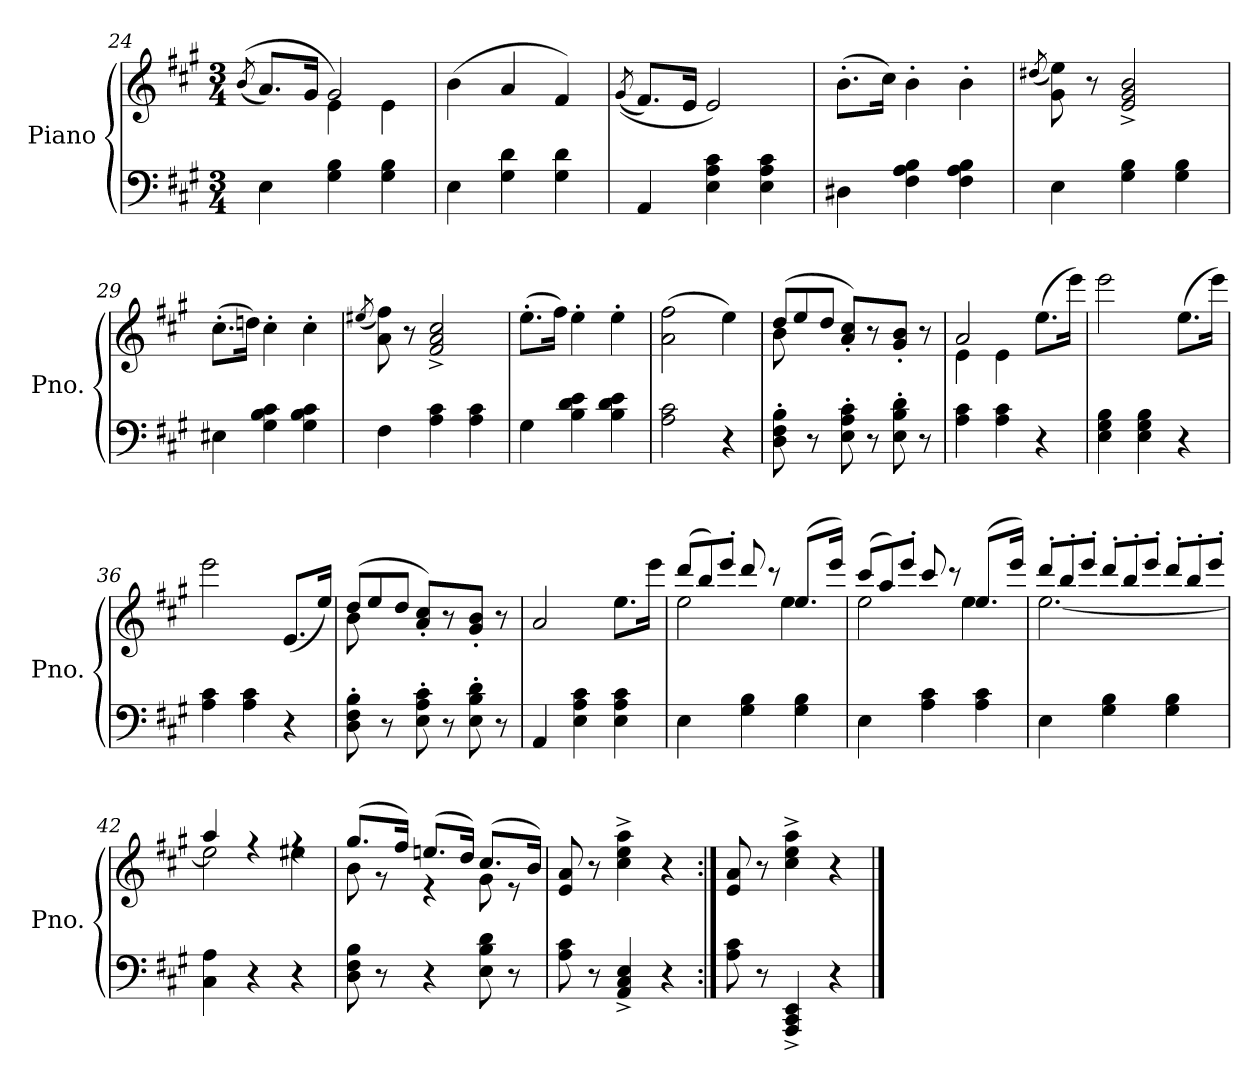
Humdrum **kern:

**kern	**kern
*part1	*part1
*staff2	*staff1
*I"Piano	*
*I'Pno.	*
*clefF4	*clefG2
*k[f#c#g#]	*k[f#c#g#]
*M3/4	*M3/4
=24	=24
.	((>8qb/
*	*^
4E\	8.a/L)	4ryy
.	16g#/Jk	.
4G#\ 4B\	2g#/)	4e\
4G#\ 4B\	.	4e\
*	*v	*v
=25	=25
4E\	(4b\
4G#\ 4d\	4a/
4G#\ 4d\	4f#/)
=26	=26
.	((8qg#/
4AA/	8.f#/L)
.	16e/Jk
4E\ 4A\ 4c#\	2e/)
4E\ 4A\ 4c#\	.
=27	=27
4D#X\	(8.b'\L
.	16cc#\Jk)
4F#\ 4A\ 4B\	4b'\
4F#\ 4A\ 4B\	4b'\
!!LO:PB:g=z
=28	=28
.	(8qdd#X/
4E\	8g#\ 8ee\)
.	8r
4G#\ 4B\	2e/^ 2g#/^ 2b/^
4G#\ 4B\	.
=29	=29
4E#X\	(8.cc#'\L
.	16ddn\Jk)
4G#\ 4B\ 4c#\	4cc#'\
4G#\ 4B\ 4c#\	4cc#'\
=30	=30
.	(8qee#X/
4F#\	8a\ 8ff#\)
.	8r
4A\ 4c#\	2f#/^ 2a/^ 2cc#/^
4A\ 4c#\	.
=31	=31
4G#\	(8.ee'\L
.	16ff#\Jk)
4B\ 4d\ 4e\	4ee'\
4B\ 4d\ 4e\	4ee'\
=32	=32
2A\ 2c#\	(2a\ 2ff#\
4r	4ee\)
!!LO:LB:g=z
=33	=33
*	*Xtuplet
*	*^
8D\' 8F#\' 8B\'	(12dd/L	8b\
.	12ee/	.
8r	.	8ryy
.	12dd/J	.
8E\' 8A\' 8c#\'	8a/' 8cc#/'L)	2ryy
8r	8r	.
8E\' 8B\' 8d\'	8g#/' 8b/'J	.
8r	8r	.
=34	=34	=34
4A\ 4c#\	2a/	4e\
4A\ 4c#\	.	4e\
4r	(>8.ee\L	4ryy
.	16eee\Jk)	.
*	*v	*v
=35	=35
4E\ 4G#\ 4B\	2eee\
4E\ 4G#\ 4B\	.
4r	(8.ee\L
.	16eee\Jk)
=36	=36
4A\ 4c#\	2eee\
4A\ 4c#\	.
4r	(8.e/L
.	16ee/Jk)
=37	=37
*	*^
8D\' 8F#\' 8B\'	(12dd/L	8b\
.	12ee/	.
8r	.	8ryy
.	12dd/J	.
8E\' 8A\' 8c#\'	8a/' 8cc#/'L)	2ryy
8r	8r	.
8E\' 8B\' 8d\'	8g#/' 8b/'J	.
8r	8r	.
*	*v	*v
!!LO:LB:g=z
=38	=38
4AA/	2a/
4E\ 4A\ 4c#\	.
4E\ 4A\ 4c#\	8.ee\L
.	16eee\Jk
=39	=39
*	*^
4E\	(12ddd/L	2ee\
.	12bb/)	.
.	12eee'/J	.
4G#\ 4B\	8ddd/	.
.	8r	.
4G#\ 4B\	(8.ee/L	4ee\
.	16eee/Jk)	.
=40	=40	=40
4E\	(12ccc#/L	2ee\
.	12aa/)	.
.	12eee'/J	.
4A\ 4c#\	8ccc#/	.
.	8r	.
4A\ 4c#\	(8.ee/L	4ee\
.	16eee/Jk)	.
=41	=41	=41
4E\	12ddd'/L	[2.ee\
.	12bb'/	.
.	12eee'/J	.
4G#\ 4B\	12ddd'/L	.
.	12bb'/	.
.	12eee'/J	.
4G#\ 4B\	12ddd'/L	.
.	12bb'/	.
.	12eee'/J	.
!!LO:LB:g=z	!!
=42	=42	=42
4C#\ 4A\	4aa/	2ee\]
4r	4rff	.
4r	4rff	4ee#X\
=43	=43	=43
8D\ 8F#\ 8B\	(8.gg#/L	8b\
8r	.	8r
.	16ff#/Jk)	.
4r	(8.een/L	4r
.	16dd/Jk)	.
8E\ 8B\ 8d\	(8.cc#/L	8g#\
8r	.	8r
.	16b/Jk)	.
*	*v	*v
=44	=44
8A\ 8c#\	8e/ 8a/
8r	8r
4AA/^ 4C#/^ 4E/^	4cc#\^ 4ee\^ 4aa\^
4r	4r
=45:|!	=45:|!
8A\ 8c#\	8e/ 8a/
8r	8r
4AAA/^ 4CC#/^ 4EE/^	4cc#\^ 4ee\^ 4aa\^
4r	4r
==	==
*-	*-
